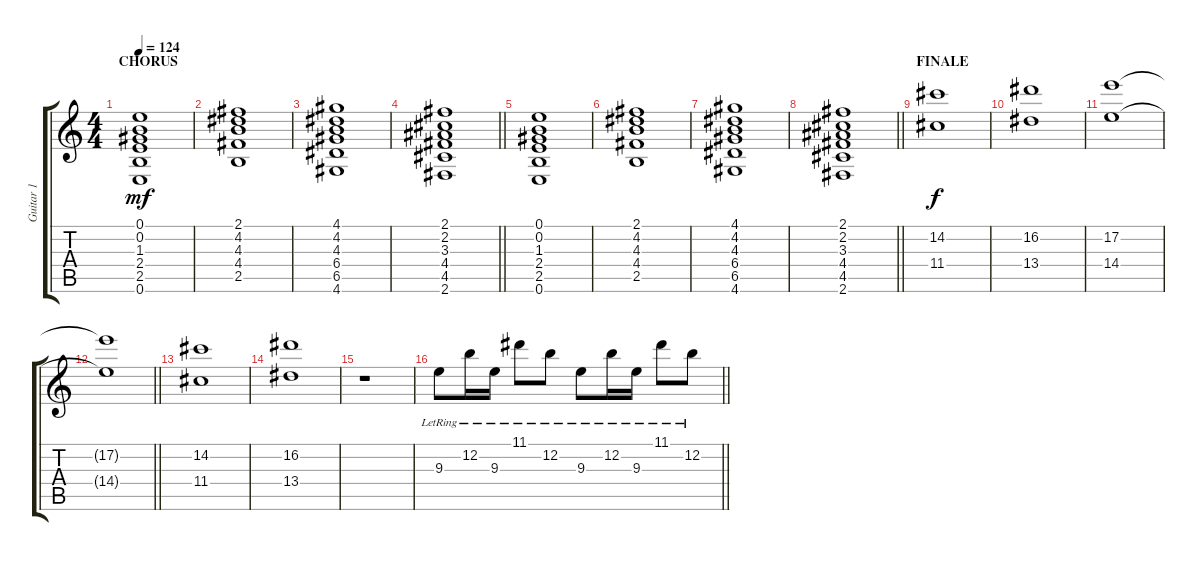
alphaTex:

\track ("Guitar 1" "Guitar 1") {instrument electricguitarclean}
\staff {score tabs}
\tuning (E4 B3 G3 D3 A2 E2) {hide}
\ts (4 4)
\section ("" "CHORUS")
\tempo 124
\clef g2
\ks c
(0.1 0.2 1.3 2.4 2.5 0.6).1{dy mf instrument distortionguitar} |
(2.1 4.2 4.3 4.4 2.5).1 |
(4.1 4.2 4.3 6.4 6.5 4.6).1 |
\barLineRight lightlight
(2.1 2.2 3.3 4.4 4.5 2.6).1 |
\section ("" "")
(0.1 0.2 1.3 2.4 2.5 0.6).1 |
(2.1 4.2 4.3 4.4 2.5).1 |
(4.1 4.2 4.3 6.4 6.5 4.6).1 |
\barLineRight lightlight
(2.1 2.2 3.3 4.4 4.5 2.6).1 |
\section ("" "FINALE")
(14.2 11.4).1{dy f} |
(16.2 13.4).1 |
(17.2 14.4).1 |
\barLineRight lightlight
(17.2{t} 14.4{t}).1 |
\section ("" "")
(14.2 11.4).1 |
(16.2 13.4).1 |
r.1{volume 3} |
\barLineRight lightlight
9.3{lr}.8{volume 11 instrument electricguitarclean} 12.2{lr}.16 9.3{lr}.16 11.1{lr}.8 12.2{lr}.8 9.3{lr}.8 12.2{lr}.16 9.3{lr}.16 11.1{lr}.8 12.2{lr}.8
